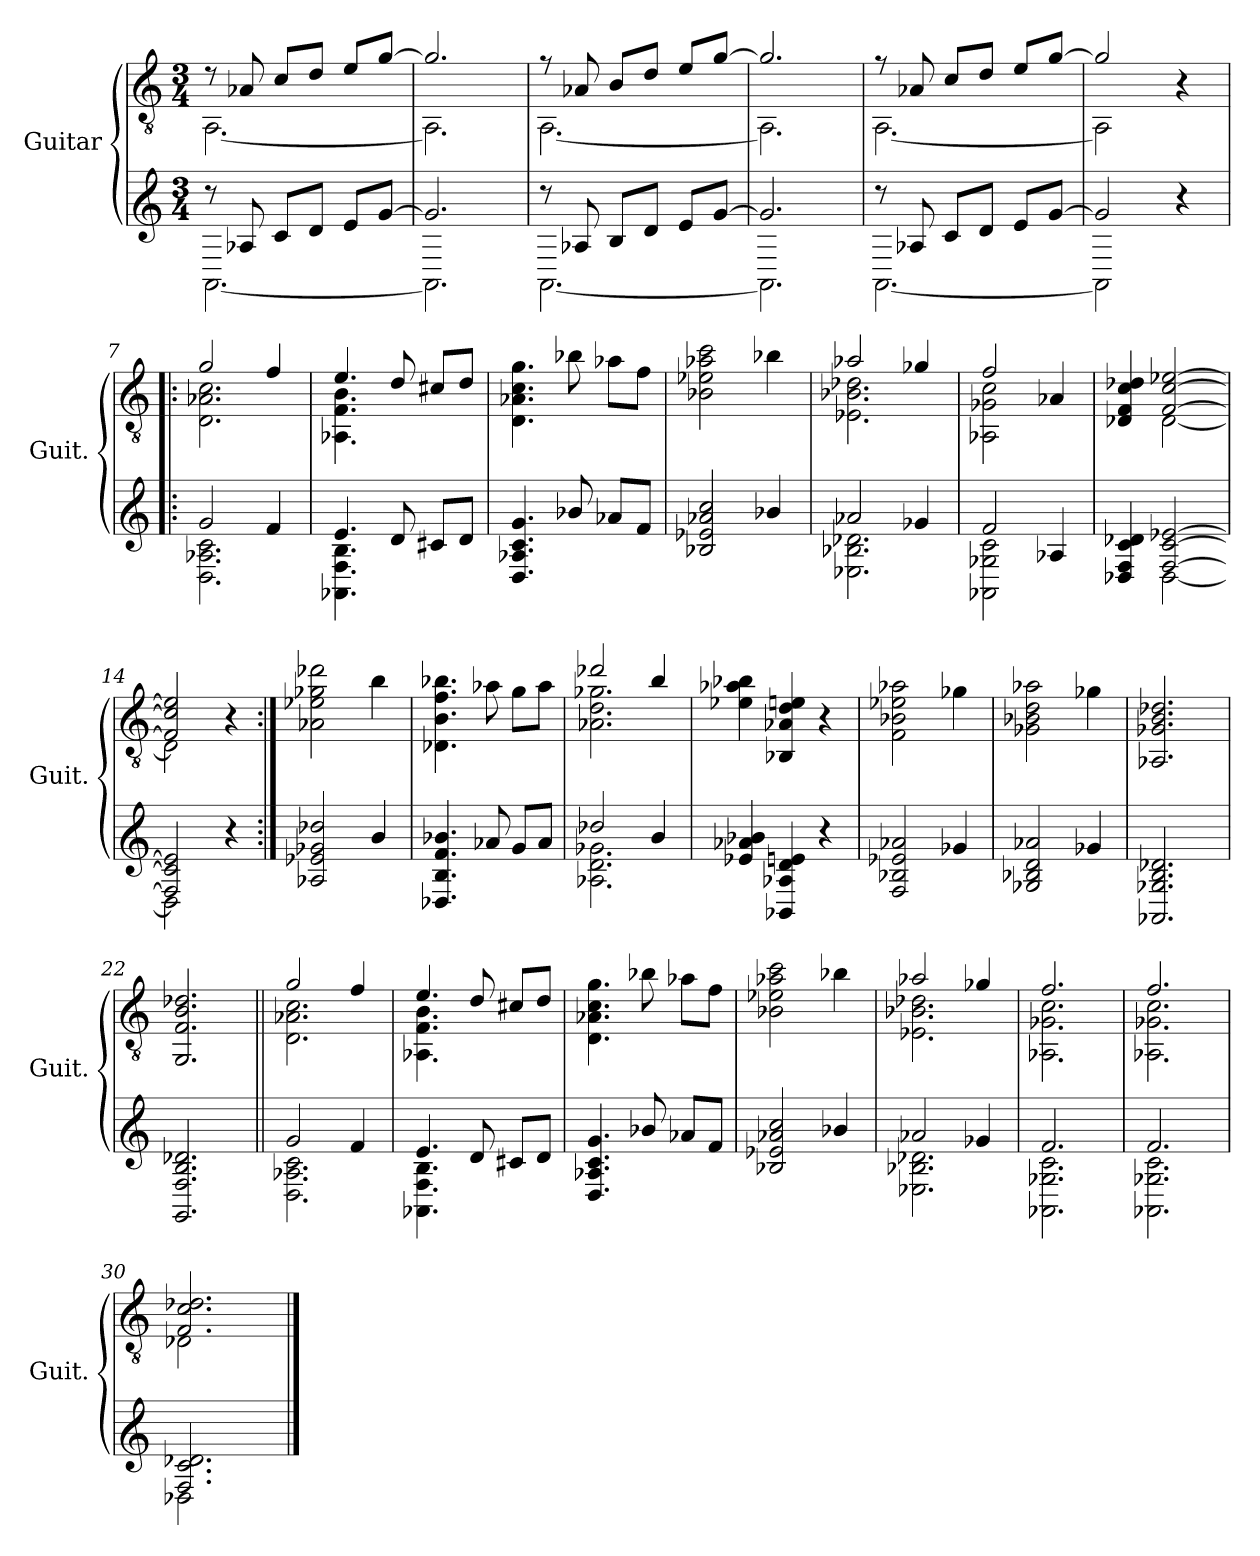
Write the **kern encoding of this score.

**kern	**kern
*part1	*part1
*staff2	*staff1
*I"Guitar	*
*I'Guit.	*
*stria6	*
*	*clefGv2
*k[]	*k[]
*M3/4	*M3/4
*MM100	*MM100
=1	=1
*^	*^
8r	[2.AA	8r	[2.AA\
8A-	.	8A-X/	.
8cL	.	8c/L	.
8dJ	.	8d/J	.
8eL	.	8e/L	.
[8gJ	.	[8g/J	.
=2	=2	=2	=2
2.g]	2.AA]	2.g/]	2.AA\]
=3	=3	=3	=3
8r	[2.AA	8r	[2.AA\
8A-X	.	8A-X/	.
8BL	.	8B/L	.
8dJ	.	8d/J	.
8eL	.	8e/L	.
[8gJ	.	[8g/J	.
=4	=4	=4	=4
2.g]	2.AA]	2.g/]	2.AA\]
=5	=5	=5	=5
8r	[2.AA	8r	[2.AA\
8A-X	.	8A-X/	.
8cL	.	8c/L	.
8dJ	.	8d/J	.
8eL	.	8e/L	.
[8gJ	.	[8g/J	.
=6	=6	=6	=6
2g]	2AA]	2g/]	2AA\]
4r	4ryy	4r	4ryy
!!LO:LB:g=z	!!
=7!|:	=7!|:	=7!|:	=7!|:
2g	2.D 2.A-X 2.c	2g/	2.D\ 2.A-X\ 2.c\
4f	.	4f/	.
=8	=8	=8	=8
4.e	4.AA-X 4.F 4.B	4.e/	4.AA-X\ 4.F\ 4.B\
8d	4.ryy	8d/	4.ryy
8c#L	.	8c#X/L	.
8dJ	.	8d/J	.
*v	*v	*	*
*	*v	*v
=9	=9
4.D 4.A- 4.c 4.g	4.D\ 4.A-X\ 4.c\ 4.g\
8b-	8b-X\
8a-L	8a-X\L
8fJ	8f\J
=10	=10
2B- 2e- 2a- 2cc	2B-X\ 2e-X\ 2a-X\ 2cc\
4b-	4b-X\
!!LO:LB:g=z
=11	=11
*^	*^
2a-	2.E-X 2.B-X 2.d-X	2a-X/	2.E-X\ 2.B-X\ 2.d-X\
4g-	.	4g-X/	.
=12	=12	=12	=12
2f	2AA-X 2G-X 2c	2f/	2AA-X\ 2G-X\ 2c\
4A-	4ryy	4A-X/	4ryy
=13	=13	=13	=13
4D- 4F 4c 4d-	4ryy	4D-X/ 4F/ 4c/ 4d-X/	4ryy
[2F [2c [2e-	[2D-	[2F/ [2c/ [2e-X/	[2D-\
=14	=14	=14	=14
2F] 2c] 2e-]	2D-]	2F/] 2c/] 2e-/]	2D-\]
4r	4ryy	4r	4ryy
*v	*v	*	*
*	*v	*v
!!LO:LB:g=z
=15:|!	=15:|!
2A- 2e- 2g- 2dd-	2A-X\ 2e-X\ 2g-X\ 2dd-X\
4b	4b\
=16	=16
4.D- 4.B 4.f 4.b-	4.D-X\ 4.B\ 4.f\ 4.b-X\
8a-	8a-X\
8gL	8g\L
8a-J	8a-\J
=17	=17
*^	*^
2dd-	2.A-X 2.d 2.g-X	2dd-X/	2.A-X\ 2.d\ 2.g-X\
4b	.	4b/	.
*v	*v	*	*
*	*v	*v
=18	=18
4e- 4a- 4b-	4e-X\ 4a-X\ 4b-X\
4BB- 4A- 4d 4e	4BB-X/ 4A-X/ 4d/ 4en/
4r	4r
!!LO:PB:g=z
=19	=19
2F 2B- 2e- 2a-	2F\ 2B-X\ 2e-X\ 2a-X\
4g-	4g-X\
=20	=20
2G- 2B- 2d 2a-	2G-X\ 2B-X\ 2d\ 2a-X\
4g-	4g-X\
=21	=21
2.AA- 2.G- 2.B 2.d-	2.AA-X/ 2.G-X/ 2.B/ 2.d-X/
=22	=22
2.GG 2.F 2.B 2.d-	2.GG/ 2.F/ 2.B/ 2.d-X/
!!LO:LB:g=z
=23||	=23||
*^	*^
2g	2.D 2.A-X 2.c	2g/	2.D\ 2.A-X\ 2.c\
4f	.	4f/	.
=24	=24	=24	=24
4.e	4.AA-X 4.F 4.B	4.e/	4.AA-X\ 4.F\ 4.B\
8d	4.ryy	8d/	4.ryy
8c#L	.	8c#X/L	.
8dJ	.	8d/J	.
*v	*v	*	*
*	*v	*v
=25	=25
4.D 4.A- 4.c 4.g	4.D\ 4.A-X\ 4.c\ 4.g\
8b-	8b-X\
8a-L	8a-X\L
8fJ	8f\J
=26	=26
2B- 2e- 2a- 2cc	2B-X\ 2e-X\ 2a-X\ 2cc\
4b-	4b-X\
!!LO:LB:g=z
=27	=27
*^	*^
2a-X	2.E-X 2.B-X 2.d-X	2a-X/	2.E-X\ 2.B-X\ 2.d-X\
4g-X	.	4g-X/	.
=28	=28	=28	=28
2.f	2.AA-X 2.G-X 2.c	2.f/	2.AA-X\ 2.G-X\ 2.c\
=29	=29	=29	=29
2.f	2.AA-X 2.G-X 2.c	2.f/	2.AA-X\ 2.G-X\ 2.c\
=30	=30	=30	=30
2.F 2.c 2.d-	2D-	2.F/ 2.c/ 2.d-X/	2D-X\
.	4ryy	.	4ryy
*v	*v	*	*
*	*v	*v
==	==
*-	*-
